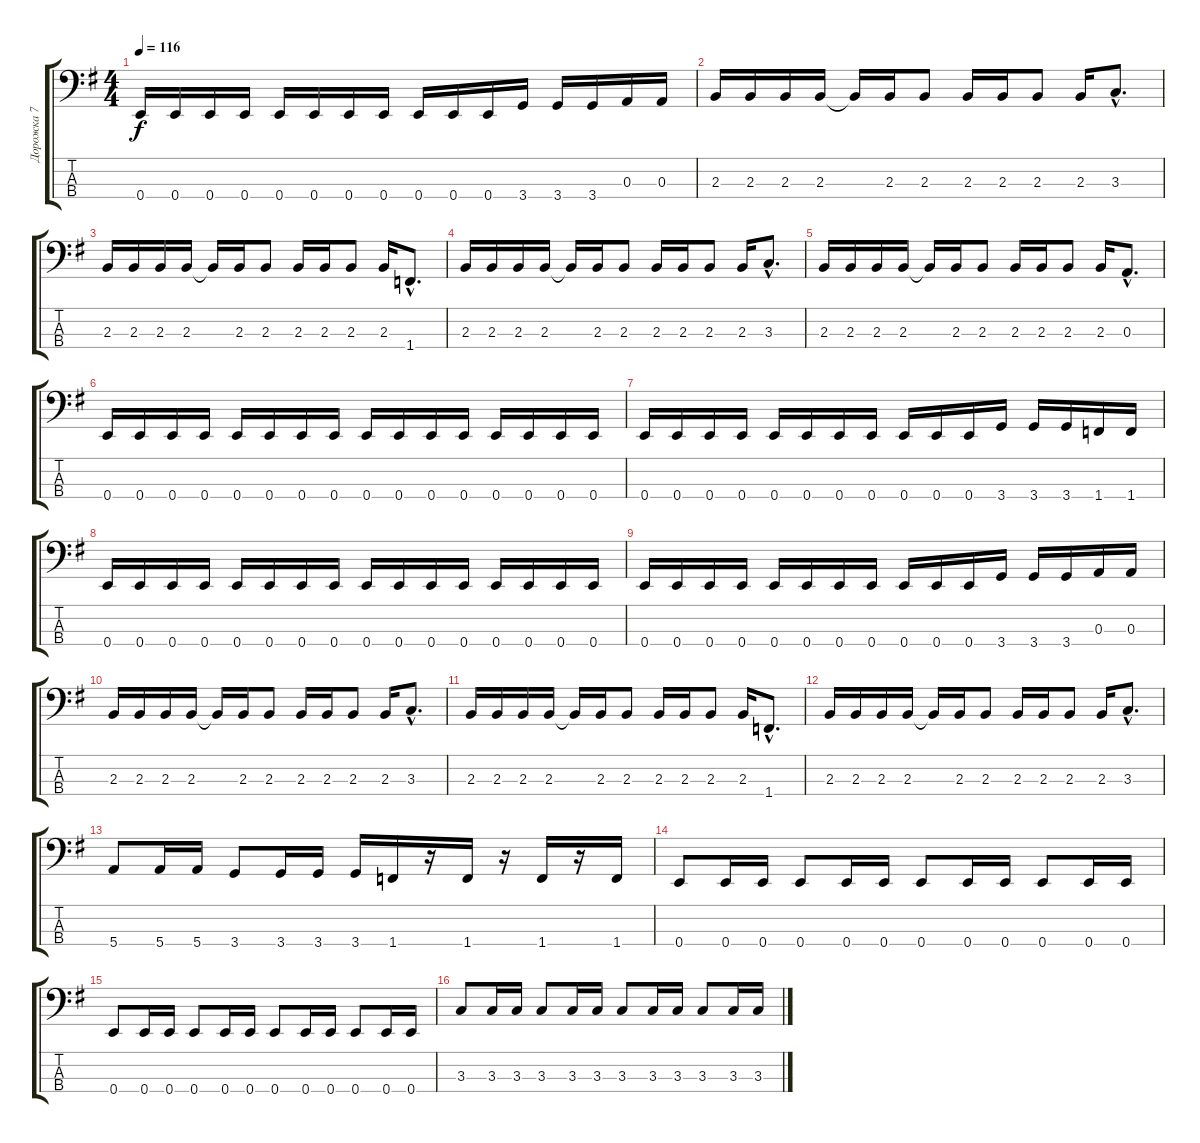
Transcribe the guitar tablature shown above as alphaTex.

\track ("Дорожка 7" "Дорожка 7") {instrument electricbasspick}
\staff {score tabs}
\tuning (G2 D2 A1 E1) {hide}
\ts (4 4)
\tempo 116
\clef f4
\ks eminor
0.4.16{dy f} 0.4.16 0.4.16 0.4.16 0.4.16 0.4.16 0.4.16 0.4.16 0.4.16 0.4.16 0.4.16 3.4.16 3.4.16 3.4.16 0.3.16 0.3.16 |
2.3.16 2.3.16 2.3.16 2.3.16 2.3{t}.16 2.3.16 2.3.8 2.3.16 2.3.16 2.3.8 2.3.16 3.3{hac}.8{d} |
2.3.16 2.3.16 2.3.16 2.3.16 2.3{t}.16 2.3.16 2.3.8 2.3.16 2.3.16 2.3.8 2.3.16 1.4{hac}.8{d} |
2.3.16 2.3.16 2.3.16 2.3.16 2.3{t}.16 2.3.16 2.3.8 2.3.16 2.3.16 2.3.8 2.3.16 3.3{hac}.8{d} |
2.3.16 2.3.16 2.3.16 2.3.16 2.3{t}.16 2.3.16 2.3.8 2.3.16 2.3.16 2.3.8 2.3.16 0.3{hac}.8{d} |
0.4.16 0.4.16 0.4.16 0.4.16 0.4.16 0.4.16 0.4.16 0.4.16 0.4.16 0.4.16 0.4.16 0.4.16 0.4.16 0.4.16 0.4.16 0.4.16 |
0.4.16 0.4.16 0.4.16 0.4.16 0.4.16 0.4.16 0.4.16 0.4.16 0.4.16 0.4.16 0.4.16 3.4.16 3.4.16 3.4.16 1.4.16 1.4.16 |
0.4.16 0.4.16 0.4.16 0.4.16 0.4.16 0.4.16 0.4.16 0.4.16 0.4.16 0.4.16 0.4.16 0.4.16 0.4.16 0.4.16 0.4.16 0.4.16 |
0.4.16 0.4.16 0.4.16 0.4.16 0.4.16 0.4.16 0.4.16 0.4.16 0.4.16 0.4.16 0.4.16 3.4.16 3.4.16 3.4.16 0.3.16 0.3.16 |
2.3.16 2.3.16 2.3.16 2.3.16 2.3{t}.16 2.3.16 2.3.8 2.3.16 2.3.16 2.3.8 2.3.16 3.3{hac}.8{d} |
2.3.16 2.3.16 2.3.16 2.3.16 2.3{t}.16 2.3.16 2.3.8 2.3.16 2.3.16 2.3.8 2.3.16 1.4{hac}.8{d} |
2.3.16 2.3.16 2.3.16 2.3.16 2.3{t}.16 2.3.16 2.3.8 2.3.16 2.3.16 2.3.8 2.3.16 3.3{hac}.8{d} |
5.4.8 5.4.16 5.4.16 3.4.8 3.4.16 3.4.16 3.4.16 1.4.16 r.16 1.4.16 r.16 1.4.16 r.16 1.4.16 |
0.4.8 0.4.16 0.4.16 0.4.8 0.4.16 0.4.16 0.4.8 0.4.16 0.4.16 0.4.8 0.4.16 0.4.16 |
0.4.8 0.4.16 0.4.16 0.4.8 0.4.16 0.4.16 0.4.8 0.4.16 0.4.16 0.4.8 0.4.16 0.4.16 |
3.3.8 3.3.16 3.3.16 3.3.8 3.3.16 3.3.16 3.3.8 3.3.16 3.3.16 3.3.8 3.3.16 3.3.16
